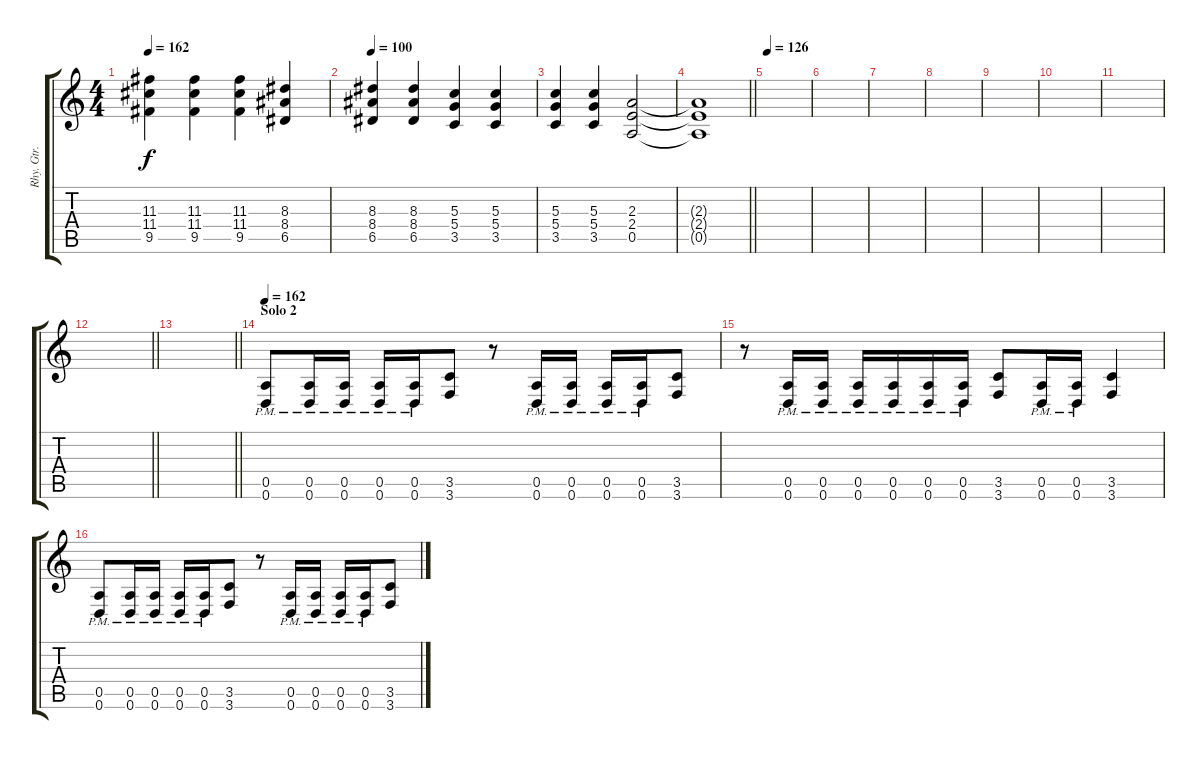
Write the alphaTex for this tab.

\track ("Rhy. Gtr. 2" "Rhy. Gtr. ") {instrument distortionguitar}
\staff {score tabs}
\tuning (E4 B3 G3 D3 A2 D2) {hide}
\ts (4 4)
\section ("" "")
\tempo 162
\clef g2
\ks c
(11.3 11.4 9.5).4{dy f} (11.3 11.4 9.5).4 (11.3 11.4 9.5).4 (8.3 8.4 6.5).4 |
\tempo 100
(8.3 8.4 6.5).4 (8.3 8.4 6.5).4 (5.3 5.4 3.5).4 (5.3 5.4 3.5).4 |
(5.3 5.4 3.5).4 (5.3 5.4 3.5).4 (2.3 2.4 0.5).2 |
\barLineRight lightlight
(2.3{t} 2.4{t} 0.5{t}).1 |
\section ("" "")
\tempo 126
|
|
|
|
|
|
|
\barLineRight lightlight
|
\barLineRight lightlight
|
\section ("" "Solo 2")
\tempo 162
(0.5{pm} 0.6{pm}).8 (0.5{pm} 0.6{pm}).16 (0.5{pm} 0.6{pm}).16 (0.5{pm} 0.6{pm}).16 (0.5{pm} 0.6{pm}).16 (3.5 3.6).8 r.8 (0.5{pm} 0.6{pm}).16 (0.5{pm} 0.6{pm}).16 (0.5{pm} 0.6{pm}).16 (0.5{pm} 0.6{pm}).16 (3.5 3.6).8 |
r.8 (0.5{pm} 0.6{pm}).16 (0.5{pm} 0.6{pm}).16 (0.5{pm} 0.6{pm}).16 (0.5{pm} 0.6{pm}).16 (0.5{pm} 0.6{pm}).16 (0.5{pm} 0.6{pm}).16 (3.5 3.6).8 (0.5{pm} 0.6{pm}).16 (0.5{pm} 0.6{pm}).16 (3.5 3.6).4 |
(0.5{pm} 0.6{pm}).8 (0.5{pm} 0.6{pm}).16 (0.5{pm} 0.6{pm}).16 (0.5{pm} 0.6{pm}).16 (0.5{pm} 0.6{pm}).16 (3.5 3.6).8 r.8 (0.5{pm} 0.6{pm}).16 (0.5{pm} 0.6{pm}).16 (0.5{pm} 0.6{pm}).16 (0.5{pm} 0.6{pm}).16 (3.5 3.6).8
